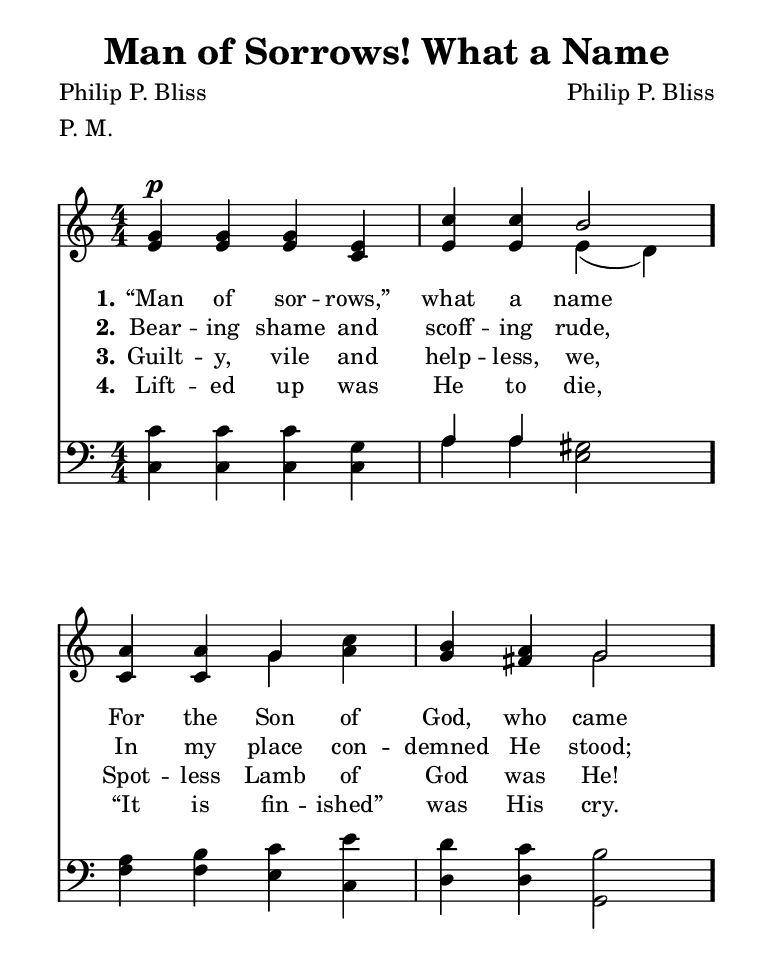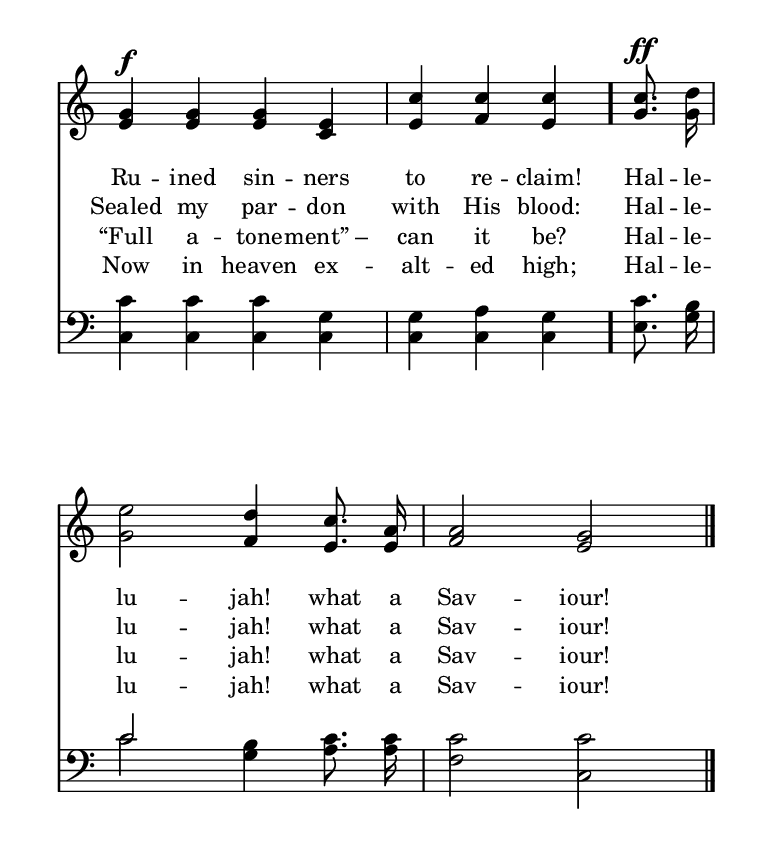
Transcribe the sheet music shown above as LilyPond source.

\include "common/global.ily"
\paper {
  \include "common/paper.ily"
  ragged-bottom = ##t
  systems-per-page = 2
system-system-spacing.padding = 11

}

\header{
  %gospel
  hymnnumber = "103"
  title = "Man of Sorrows! What a Name"
  tunename = "Man of Sorrows" % see https://hymnary.org/tune/man_of_sorrows_what_a_name_bliss
  meter = "P. M." % or 7. 7. 7. 8.
  poet = "Philip P. Bliss" % see https://hymnary.org/text/man_of_sorrows_what_a_name
  composer = "Philip P. Bliss"
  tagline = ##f
}

% for fermata in MIDI
ta = { \tempo 4=80 }
tb = { \tempo 4=40 }

patternAA = { c4 c4 c4 c4 | c4 c4 c2 }
patternAB = { c4 c4 c4 c4 | c4 c4 c4( c4) }

patternBA = { c4 c4 c4 c4 | c4 c4 c4 }

patternCA = { c8. c16 | c2 c4 c8. c16 | c2 c2 }

global = {
  \include "common/overrides.ily"
  \override Staff.TimeSignature.style = #'numbered
  \time 4/4
  \override Score.MetronomeMark.transparent = ##t % hide all fermata changes too
  \ta
  \key c \major
  \autoBeamOff
}

notesSoprano = {
\global
\relative c'' {

  \changePitch \patternAA { g^\p g g e | c' c b }
  \changePitch \patternAA { a a g c | b a g }
  \changePitch \patternBA { g^\f g g e | c' c c }
  \changePitch \patternCA { c^\ff d | e d c a | a g }

  \bar "|."

}
}

notesAlto = {
\global
\relative e' {

  \changePitch \patternAB { e e e c | e e e d }
  \changePitch \patternAA { c c g' a | g fis g }
  \changePitch \patternBA { e e e c | e f e }
  \changePitch \patternCA { g g | g f e e | f e }

}
}

notesTenor = {
\global
\relative a {

  \changePitch \patternAA { c c c g | a a gis }
  \changePitch \patternAA { a b c e | d c b }
  \changePitch \patternBA { c c c g | g a g }
  \changePitch \patternCA { c b | c b c c | c c }

}
}

notesBass = {
\global
\relative f {

  \changePitch \patternAA { c c c c | a' a e }
  \changePitch \patternAA { f f e c | d d g, }
  \changePitch \patternBA { c c c c | c c c }
  \changePitch \patternCA { e g | c g a a | f c }

}
}

wordsA = \lyricmode {
\set stanza = "1."

“Man of sor -- rows,” what a name \bar "."
For the Son of God, who came \bar "."
Ru -- ined sin -- ners to re -- claim! \bar "."
Hal -- le -- lu -- jah! what a Sav -- iour! \bar "."

}

wordsB = \lyricmode {
\set stanza = "2."

Bear -- ing shame and scoff -- ing rude,
In my place con -- demned He stood;
Sealed my par -- don with His blood:
Hal -- le -- lu -- jah! what a Sav -- iour!

}

wordsC = \lyricmode {
\set stanza = "3."

Guilt -- y, vile and help -- less, we,
Spot -- less Lamb of God was He!
“Full a -- tone -- ment”_– can it be?
Hal -- le -- lu -- jah! what a Sav -- iour!

}

wordsD = \lyricmode {
\set stanza = "4."

Lift -- ed up was He to die,
“It is fin -- ished” was His cry.
Now in heaven ex -- alt -- ed high;
Hal -- le -- lu -- jah! what a Sav -- iour!

}

\score {
  \context ChoirStaff <<
    \context Staff = upper <<
      \set Staff.autoBeaming = ##f
      \set ChoirStaff.systemStartDelimiter = #'SystemStartBar
      \set ChoirStaff.printPartCombineTexts = ##f
      \partcombine #'(2 . 11) \notesSoprano \notesAlto
      \context NullVoice = sopranos { \voiceOne << \notesSoprano >> }
      \context Lyrics = one   \lyricsto sopranos \wordsA
      \context Lyrics = two   \lyricsto sopranos \wordsB
      \context Lyrics = three \lyricsto sopranos \wordsC
      \context Lyrics = four  \lyricsto sopranos \wordsD
    >>
    \context Staff = men <<
      \set Staff.autoBeaming = ##f
      \clef bass
      \set ChoirStaff.printPartCombineTexts = ##f
      \partcombine #'(2 . 11) \notesTenor \notesBass
    >>
  >>
  \layout {
    \include "common/layout.ily"
  }
  #(cond ((ly:get-option 'eog-midi-permitted) #{ \midi{
    \include "common/midi.ily"
  } #}))
}

\version "2.19.49"  % necessary for upgrading to future LilyPond versions.

% vi:set et ts=2 sw=2 ai nocindent syntax=lilypond:
